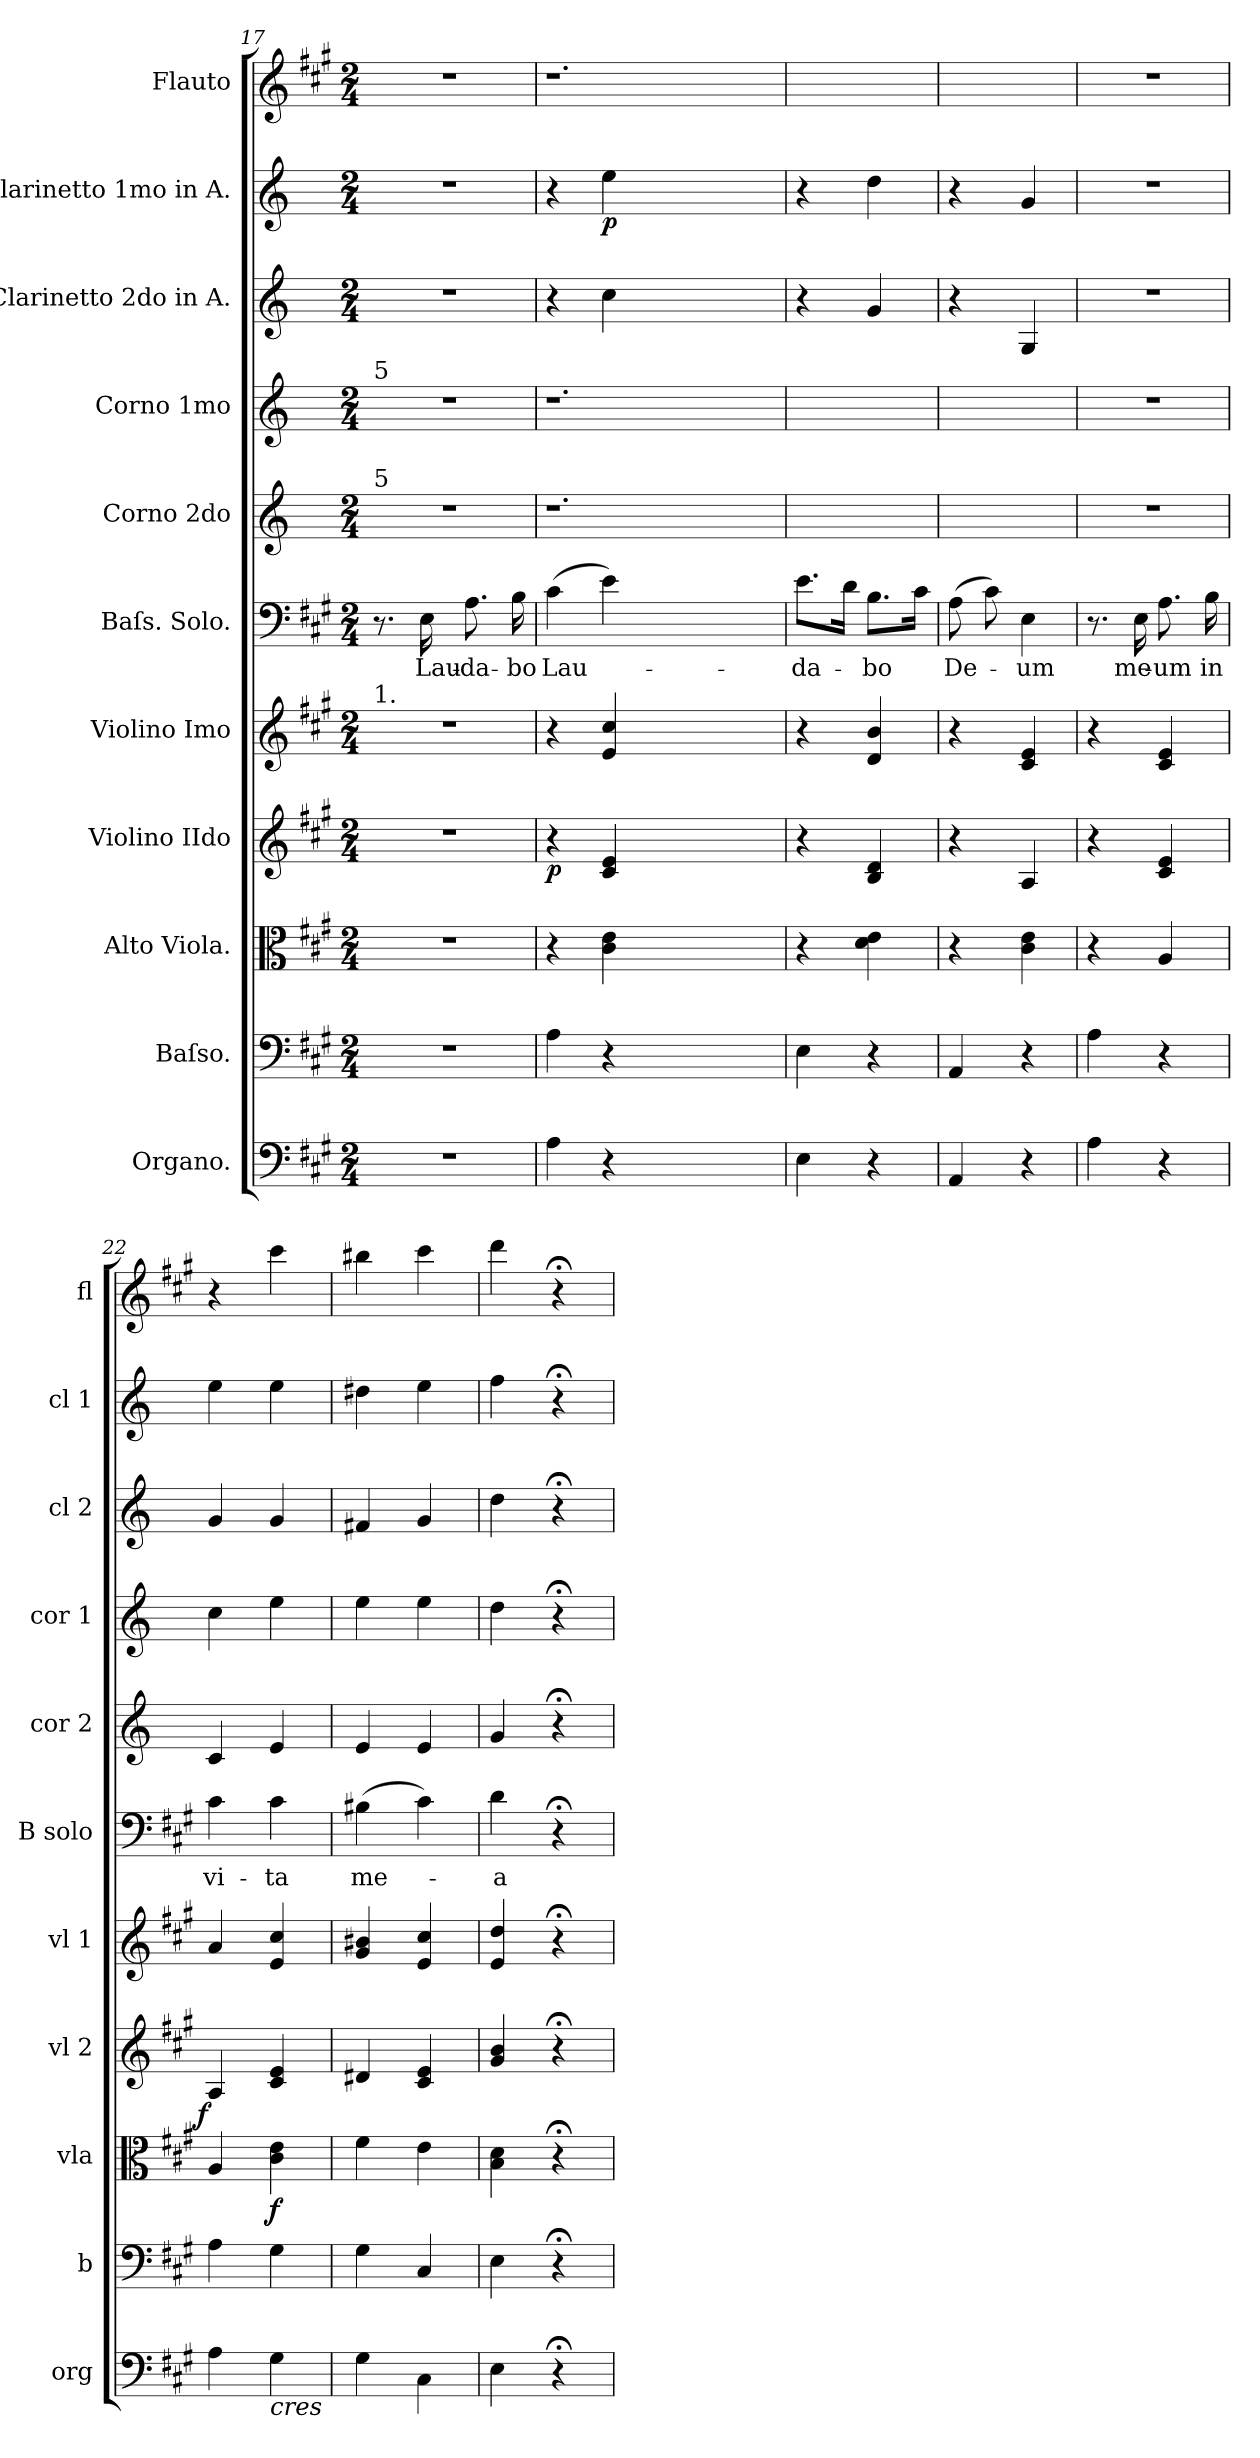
**kern	**kern	**kern	**dynam	**kern	**dynam	**kern	**dynam	**kern	**text	**kern	**kern	**kern	**kern	**dynam	**kern
*part11	*part10	*part9	*part9	*part8	*part8	*part7	*part7	*part6	*part6	*part5	*part4	*part3	*part2	*part2	*part1
*staff11	*staff10	*staff9	*staff9	*staff8	*staff8	*staff7	*staff7	*staff6	*staff6	*staff5	*staff4	*staff3	*staff2	*staff2	*staff1
*I"Organo.	*I"Baſso.	*I"Alto Viola.	*	*I"Violino IIdo	*	*I"Violino Imo	*	*I"Baſs. Solo.	*	*I"Corno 2do	*I"Corno 1mo	*I"Clarinetto 2do in A.	*I"Clarinetto 1mo in A.	*	*I"Flauto
*I'org	*I'b	*I'vla	*	*I'vl 2	*	*I'vl 1	*	*I'B solo	*	*I'cor 2	*I'cor 1	*I'cl 2	*I'cl 1	*	*I'fl
*clefF4	*clefF4	*clefC3	*	*clefG2	*	*clefG2	*	*clefF4	*	*clefG2	*clefG2	*clefG2	*clefG2	*	*clefG2
*	*	*	*	*	*	*	*	*	*	*ITrd2c3	*ITrd2c3	*ITrd2c3	*ITrd2c3	*	*
*k[f#c#g#]	*k[f#c#g#]	*k[f#c#g#]	*	*k[f#c#g#]	*	*k[f#c#g#]	*	*k[f#c#g#]	*	*k[f#c#g#]	*k[f#c#g#]	*k[f#c#g#]	*k[f#c#g#]	*	*k[f#c#g#]
*A:	*A:	*A:	*	*A:	*	*A:	*	*A:	*	*A:	*A:	*A:	*A:	*	*A:
*M2/4	*M2/4	*M2/4	*	*M2/4	*	*M2/4	*	*M2/4	*	*M2/4	*M2/4	*M2/4	*M2/4	*	*M2/4
=17	=17	=17	=17	=17	=17	=17	=17	=17	=17	=17	=17	=17	=17	=17	=17
!	!	!	!	!	!	!	!	!	!	!	!LO:TX:a:t=5	!	!	!	!
!	!	!	!	!	!	!	!	!	!	!LO:TX:a:t=5	!	!	!	!	!
!	!	!	!	!	!	!LO:TX:a:t=1.	!	!	!	!	!	!	!	!	!
2r	2r	2r	.	2r	.	2r	.	8.r	.	2r	2r	2r	2r	.	2r
.	.	.	.	.	.	.	.	16E\	Lau-	.	.	.	.	.	.
.	.	.	.	.	.	.	.	8.A\	-da-	.	.	.	.	.	.
.	.	.	.	.	.	.	.	16B\	-bo	.	.	.	.	.	.
=18	=18	=18	=18	=18	=18	=18	=18	=18	=18	=18	=18	=18	=18	=18	=18
!	!	!	!	!	!LO:DY:b	!	!	!	!	!	!	!	!	!	!
4A\	4A\	4r	.	4r	p	4r	.	(>4c#\	Lau-	1.r	1.r	4r	4r	.	1.r
!	!	!	!	!	!	!	!LO:DY:b:rj	!	!	!	!	!	!	!	!
4r	4r	4c#\ 4e\	.	4c#/ 4e/	.	4e/ 4cc#/	p&colon;	4e\)	.	.	.	4a\	4cc#\	p	.
1ryy	1ryy	1ryy	.	1ryy	.	1ryy	.	1ryy	.	.	.	1ryy	1ryy	.	.
=19	=19	=19	=19	=19	=19	=19	=19	=19	=19	=19	=19	=19	=19	=19	=19
4E\	4E\	4r	.	4r	.	4r	.	8.e\L	-da-	2ryy	2ryy	4r	4r	.	2ryy
.	.	.	.	.	.	.	.	16d\Jk	.	.	.	.	.	.	.
4r	4r	4d\ 4e\	.	4B/ 4d/	.	4d/ 4b/	.	8.B\L	-bo	.	.	4e/	4b\	.	.
.	.	.	.	.	.	.	.	16c#\Jk	.	.	.	.	.	.	.
=20	=20	=20	=20	=20	=20	=20	=20	=20	=20	=20	=20	=20	=20	=20	=20
4AA/	4AA/	4r	.	4r	.	4r	.	(>8A\	De-	2ryy	2ryy	4r	4r	.	2ryy
.	.	.	.	.	.	.	.	8c#\)	.	.	.	.	.	.	.
4r	4r	4c#\ 4e\	.	4A/	.	4c#/ 4e/	.	4E\	-um	.	.	4E/	4e/	.	.
=21	=21	=21	=21	=21	=21	=21	=21	=21	=21	=21	=21	=21	=21	=21	=21
4A\	4A\	4r	.	4r	.	4r	.	8.r	.	2r	2r	2r	2r	.	2r
.	.	.	.	.	.	.	.	16E\	me-	.	.	.	.	.	.
4r	4r	4A/	.	4c#/ 4e/	.	4c#/ 4e/	.	8.A\	-um	.	.	.	.	.	.
.	.	.	.	.	.	.	.	16B\	in	.	.	.	.	.	.
=22	=22	=22	=22	=22	=22	=22	=22	=22	=22	=22	=22	=22	=22	=22	=22
!	!	!	!	!	!LO:DY:b:rj	!	!	!	!	!	!	!	!	!	!
4A\	4A\	4A/	.	4A/	f	4a/	.	4c#\	vi-	4A/	4a\	4e/	4cc#\	.	4r
!LO:TX:b:i:t=cres	!	!	!	!	!	!	!	!	!	!	!	!	!	!	!
!	!	!	!LO:DY:b	!	!	!	!LO:DY:b:rj	!	!	!	!	!	!	!	!
4G#\	4G#\	4c#\ 4e\	f	4c#/ 4e/	.	4e/ 4cc#/	fo&colon;	4c#\	-ta	4c#/	4cc#\	4e/	4cc#\	.	4ccc#\
=23	=23	=23	=23	=23	=23	=23	=23	=23	=23	=23	=23	=23	=23	=23	=23
4G#\	4G#\	4f#\	.	4d#X/	.	4g#/ 4b#X/	.	(>4B#X\	me-	4c#/	4cc#\	4d#X/	4b#X\	.	4bb#X\
4C#\	4C#/	4e\	.	4c#/ 4e/	.	4e/ 4cc#/	.	4c#\)	.	4c#/	4cc#\	4e/	4cc#\	.	4ccc#\
=24	=24	=24	=24	=24	=24	=24	=24	=24	=24	=24	=24	=24	=24	=24	=24
4E\	4E\	4B\ 4d\	.	4g#/ 4b/	.	4e/ 4dd/	.	4d\	-a	4e/	4b\	4b\	4dd\	.	4ddd\
4r;<	4r;<	4r;<	.	4r;<	.	4r;<	.	4r;<	.	4r;<	4r;<	4r;<	4r;<	.	4r;<
=	=	=	=	=	=	=	=	=	=	=	=	=	=	=	=
*-	*-	*-	*-	*-	*-	*-	*-	*-	*-	*-	*-	*-	*-	*-	*-
